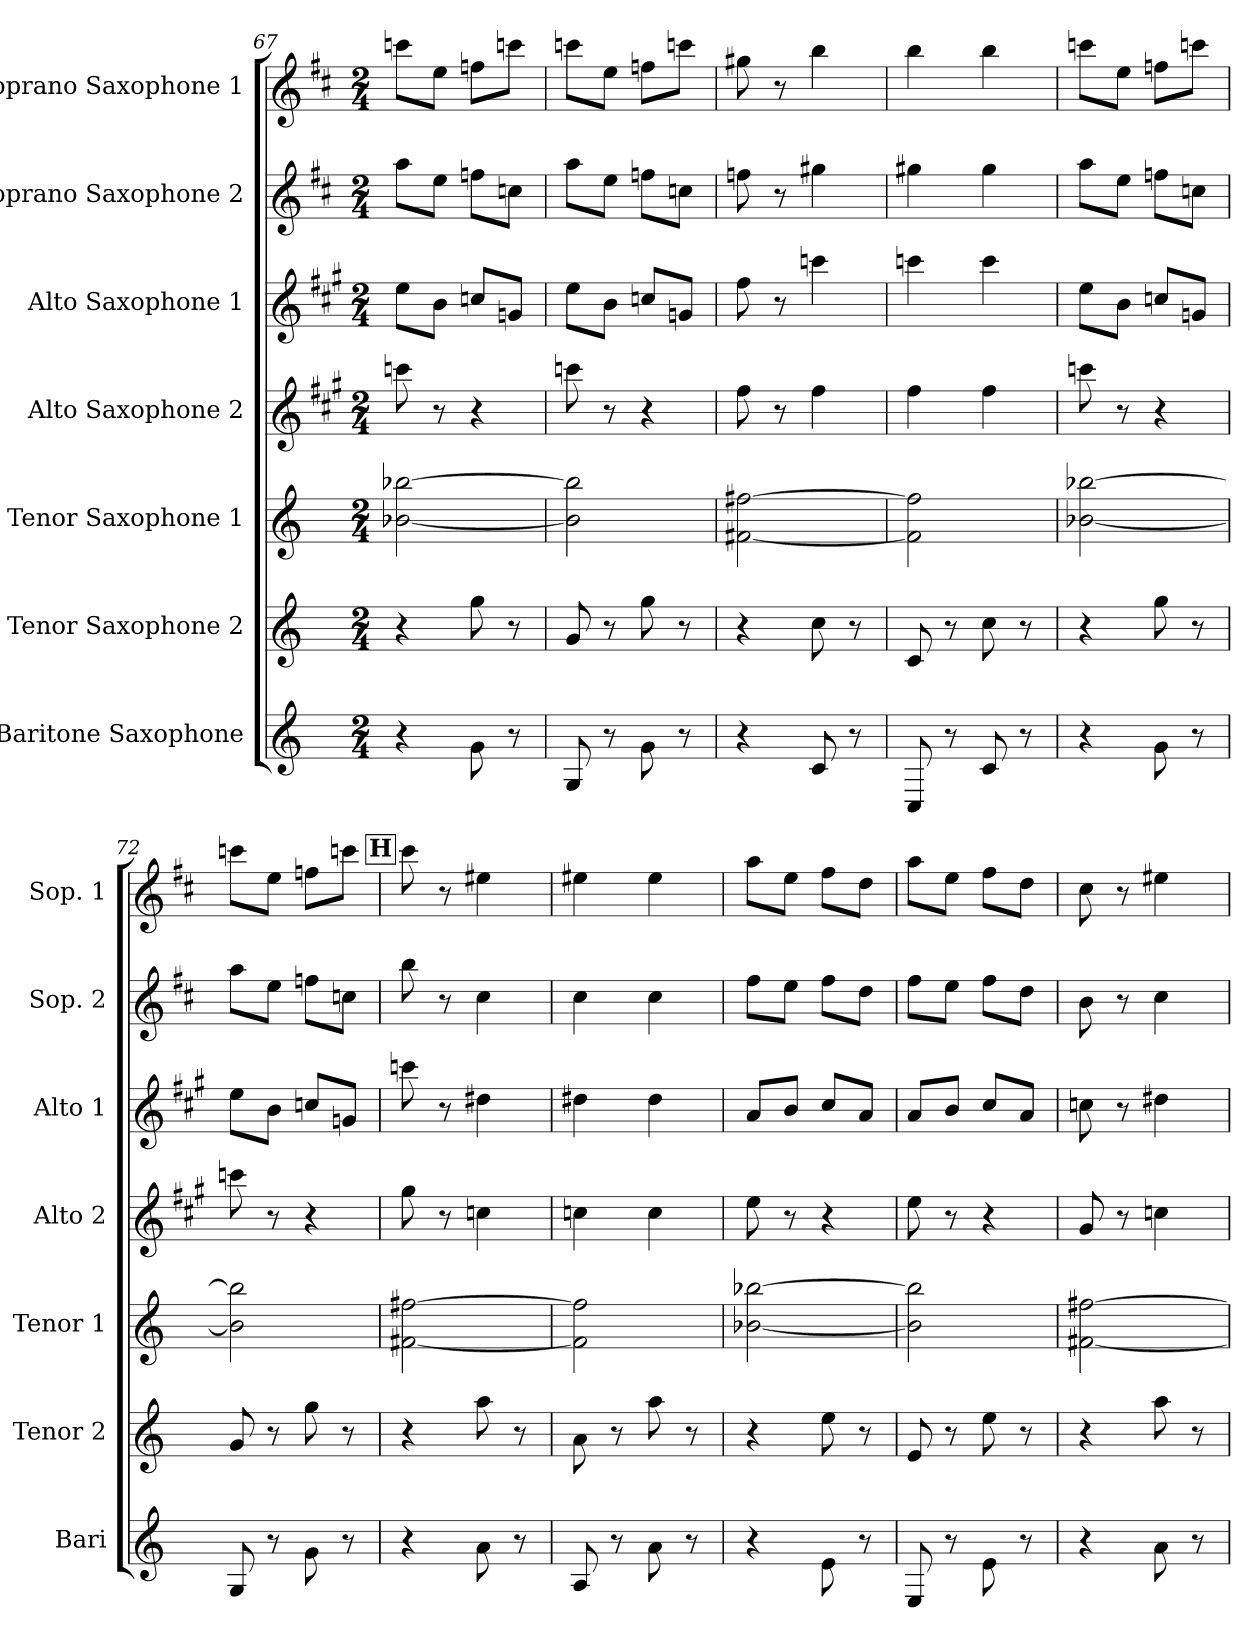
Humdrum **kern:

**kern	**kern	**kern	**kern	**kern	**kern	**kern
*part7	*part6	*part5	*part4	*part3	*part2	*part1
*staff7	*staff6	*staff5	*staff4	*staff3	*staff2	*staff1
*I"Baritone Saxophone	*I"Tenor Saxophone 2	*I"Tenor Saxophone 1	*I"Alto Saxophone 2	*I"Alto Saxophone 1	*I"Soprano Saxophone 2	*I"Soprano Saxophone 1
*I'Bari	*I'Tenor 2	*I'Tenor 1	*I'Alto 2	*I'Alto 1	*I'Sop. 2	*I'Sop. 1
*clefG2	*clefG2	*clefG2	*clefG2	*clefG2	*clefG2	*clefG2
*ITrd12c21	*ITrd8c14	*ITrd8c14	*ITrd5c9	*ITrd5c9	*ITrd1c2	*ITrd1c2
*k[]	*k[]	*k[]	*k[]	*k[]	*k[]	*k[]
*M2/4	*M2/4	*M2/4	*M2/4	*M2/4	*M2/4	*M2/4
=67	=67	=67	=67	=67	=67	=67
4r	4r	[2B-X\ [2b-X\	8ee-X\	8g\L	8gg\L	8bb-X\L
.	.	.	8r	8d\J	8dd\J	8dd\J
8G\	8g\	.	4r	8e-X/L	8ee-X\L	8ee-X\L
8r	8r	.	.	8B-X/J	8b-X\J	8bb-X\J
=68	=68	=68	=68	=68	=68	=68
8GG/	8G/	2B-\] 2b-\]	8ee-X\	8g\L	8gg\L	8bb-X\L
8r	8r	.	8r	8d\J	8dd\J	8dd\J
8G\	8g\	.	4r	8e-X/L	8ee-X\L	8ee-X\L
8r	8r	.	.	8B-X/J	8b-X\J	8bb-X\J
=69	=69	=69	=69	=69	=69	=69
4r	4r	[2F#X\ [2f#X\	8a\	8a\	8ee-X\	8ff#X\
.	.	.	8r	8r	8r	8r
8C/	8c\	.	4a\	4ee-X\	4ff#X\	4aa\
8r	8r	.	.	.	.	.
!!LO:PB:g=z
=70	=70	=70	=70	=70	=70	=70
8CC/	8C/	2F#\] 2f#\]	4a\	4ee-X\	4ff#X\	4aa\
8r	8r	.	.	.	.	.
8C/	8c\	.	4a\	4ee-\	4ff#\	4aa\
8r	8r	.	.	.	.	.
=71	=71	=71	=71	=71	=71	=71
4r	4r	[2B-X\ [2b-X\	8ee-X\	8g\L	8gg\L	8bb-X\L
.	.	.	8r	8d\J	8dd\J	8dd\J
8G\	8g\	.	4r	8e-X/L	8ee-X\L	8ee-X\L
8r	8r	.	.	8B-X/J	8b-X\J	8bb-X\J
=72	=72	=72	=72	=72	=72	=72
8GG/	8G/	2B-\] 2b-\]	8ee-X\	8g\L	8gg\L	8bb-X\L
8r	8r	.	8r	8d\J	8dd\J	8dd\J
8G\	8g\	.	4r	8e-X/L	8ee-X\L	8ee-X\L
8r	8r	.	.	8B-X/J	8b-X\J	8bb-X\J
!!LO:REH:place=s1:a:B:fs=14:t=H
=73	=73	=73	=73	=73	=73	=73
4r	4r	[2F#X\ [2f#X\	8b\	8ee-X\	8aa\	8bb\
.	.	.	8r	8r	8r	8r
8A\	8a\	.	4e-X\	4f#X\	4b\	4dd#X\
8r	8r	.	.	.	.	.
=74	=74	=74	=74	=74	=74	=74
8AA/	8A\	2F#\] 2f#\]	4e-X\	4f#X\	4b\	4dd#X\
8r	8r	.	.	.	.	.
8A\	8a\	.	4e-\	4f#\	4b\	4dd#\
8r	8r	.	.	.	.	.
=75	=75	=75	=75	=75	=75	=75
4r	4r	[2B-X\ [2b-X\	8g\	8c/L	8ee\L	8gg\L
.	.	.	8r	8d/J	8dd\J	8dd\J
8E\	8e\	.	4r	8e/L	8ee\L	8ee\L
8r	8r	.	.	8c/J	8cc\J	8cc\J
=76	=76	=76	=76	=76	=76	=76
8EE/	8E/	2B-\] 2b-\]	8g\	8c/L	8ee\L	8gg\L
8r	8r	.	8r	8d/J	8dd\J	8dd\J
8E\	8e\	.	4r	8e/L	8ee\L	8ee\L
8r	8r	.	.	8c/J	8cc\J	8cc\J
!!LO:PB:g=z
=77	=77	=77	=77	=77	=77	=77
4r	4r	[2F#X\ [2f#X\	8B/	8e-X\	8a\	8b\
.	.	.	8r	8r	8r	8r
8A\	8a\	.	4e-X\	4f#X\	4b\	4dd#X\
8r	8r	.	.	.	.	.
=	=	=	=	=	=	=
*-	*-	*-	*-	*-	*-	*-
